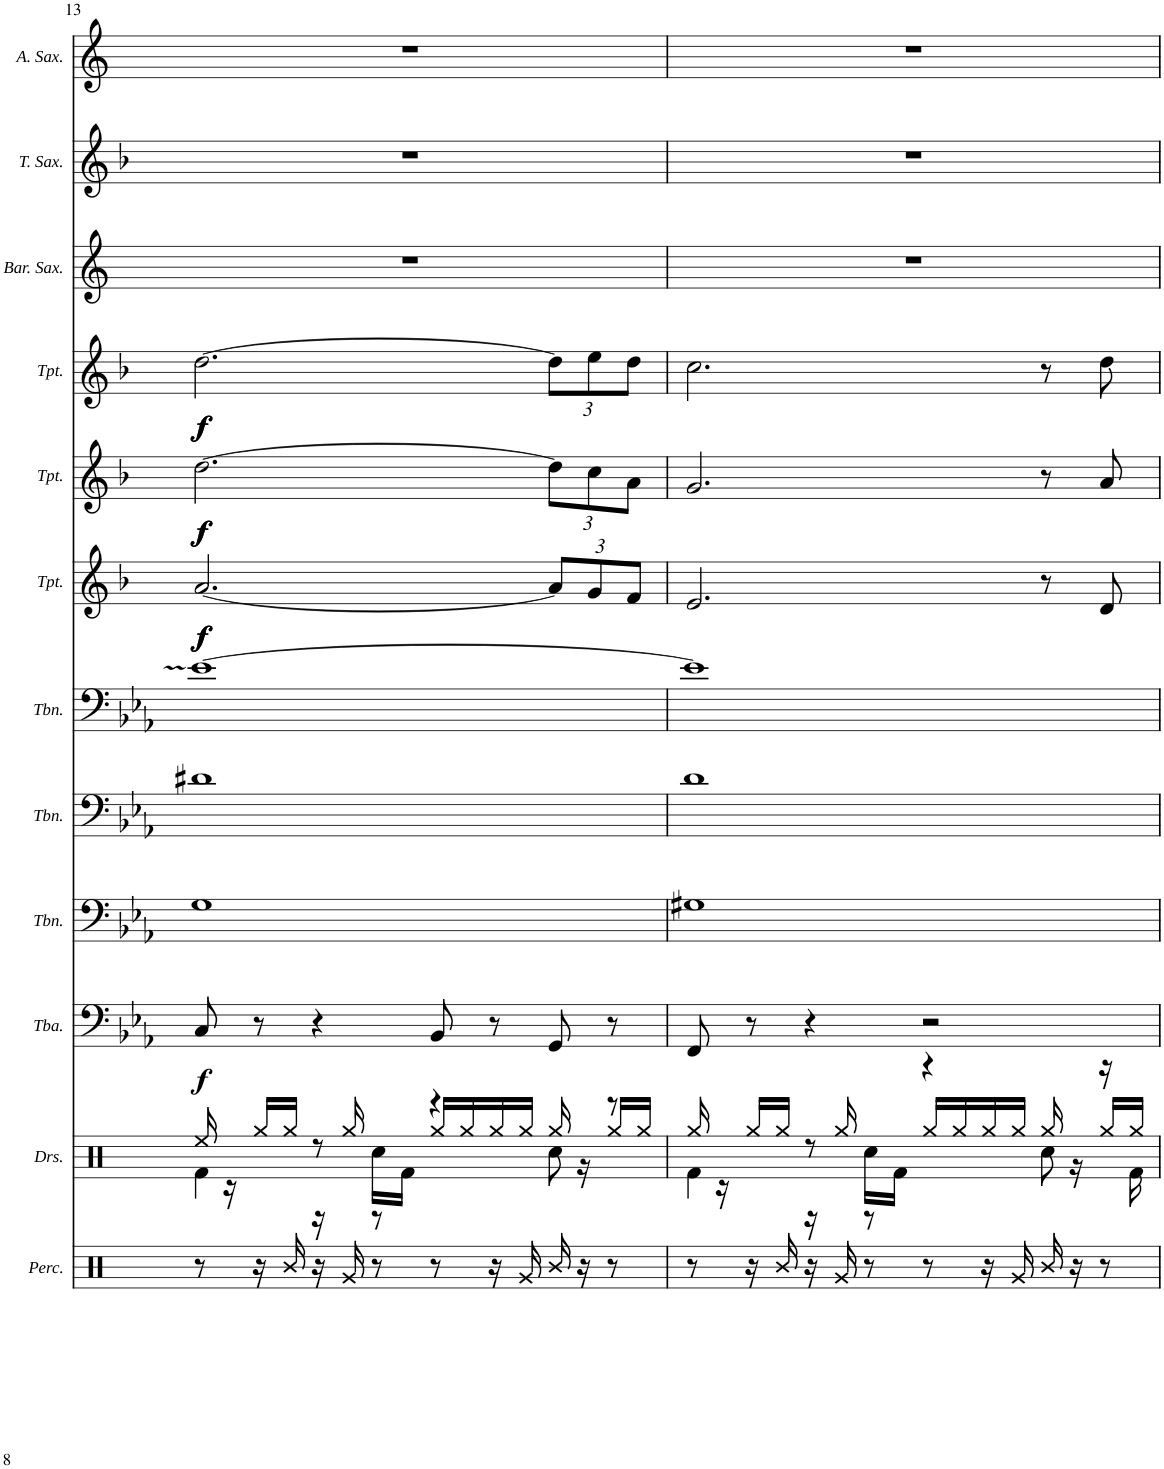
**kern	**kern	**kern	**dynam	**kern	**kern	**kern	**kern	**dynam	**kern	**dynam	**kern	**dynam	**kern	**kern	**kern
*part12	*part11	*part10	*part10	*part9	*part8	*part7	*part6	*part6	*part5	*part5	*part4	*part4	*part3	*part2	*part1
*staff12	*staff11	*staff10	*staff10	*staff9	*staff8	*staff7	*staff6	*staff6	*staff5	*staff5	*staff4	*staff4	*staff3	*staff2	*staff1
*I"Percussion	*I"Drumset	*I"Tuba	*	*I"Trombone	*I"Trombone	*I"Trombone	*I"Trumpet	*	*I"Trumpet	*	*I"Trumpet	*	*I"Baritone Saxophone	*I"Tenor Saxophone	*I"Alto Saxophone
*I'Perc.	*I'Drs.	*I'Tba.	*	*I'Tbn.	*I'Tbn.	*I'Tbn.	*I'Tpt.	*	*I'Tpt.	*	*I'Tpt.	*	*I'Bar. Sax.	*I'T. Sax.	*I'A. Sax.
!!LO:PB:g=z
*clefX	*clefX	*clefF4	*	*clefF4	*clefF4	*clefF4	*clefG2	*	*clefG2	*	*clefG2	*	*clefG2	*clefG2	*clefG2
*	*	*	*	*	*	*	*Trd1c2	*	*Trd1c2	*	*Trd1c2	*	*Trd12c21	*Trd8c14	*Trd5c9
*k[]	*k[]	*k[b-e-a-]	*	*k[b-e-a-]	*k[b-e-a-]	*k[b-e-a-]	*k[b-]	*	*k[b-]	*	*k[b-]	*	*k[]	*k[b-]	*k[]
*M4/4	*M4/4	*M4/4	*	*M4/4	*M4/4	*M4/4	*M4/4	*	*M4/4	*	*M4/4	*	*M4/4	*M4/4	*M4/4
=13	=13	=13	=13	=13	=13	=13	=13	=13	=13	=13	=13	=13	=13	=13	=13
*	*^	*	*	*	*	*	*	*	*	*	*	*	*	*	*
!	!	!	!	!LO:DY:b	!	!	!	!	!LO:DY:b	!	!	!	!	!	!	!
!	!	!	!	!	!	!	!	!	!LO:DY:n=1:b	!	!	!	!	!	!	!
!	!	!	!	!	!	!	!	!	!LO:DY:n=2:b	!	!LO:DY:b	!	!	!	!	!
!	!	!	!	!	!	!	!	!	!	!	!LO:DY:n=1:b	!	!	!	!	!
!	!	!	!	!	!	!	!	!	!	!	!LO:DY:n=2:b	!	!LO:DY:b	!	!	!
!	!	!	!	!	!	!	!	!	!	!	!	!	!LO:DY:n=1:b	!	!	!
!	!	!	!	!	!	!	!	!	!	!	!	!	!LO:DY:n=2:b	!	!	!
8r	4Rf\	16Ree/	8C/	f	1G	1d#X	[1e-	[2.a/	f f f	[2.dd\	f f f	[2.dd\	f f f	1r	1r	1r
.	.	16r	.	.	.	.	.	.	.	.	.	.	.	.	.	.
16r	.	16Rgg/LL	8r	.	.	.	.	.	.	.	.	.	.	.	.	.
16R/	.	16Rgg/JJ	.	.	.	.	.	.	.	.	.	.	.	.	.	.
16r	8r	16r	4r	.	.	.	.	.	.	.	.	.	.	.	.	.
16Rg/	.	16Rgg/	.	.	.	.	.	.	.	.	.	.	.	.	.	.
8r	16Rcc\LL	8r	.	.	.	.	.	.	.	.	.	.	.	.	.	.
.	16Rf\JJ	.	.	.	.	.	.	.	.	.	.	.	.	.	.	.
8r	4r	16Rgg/LL	8BB-/	.	.	.	.	.	.	.	.	.	.	.	.	.
.	.	16Rgg/	.	.	.	.	.	.	.	.	.	.	.	.	.	.
16r	.	16Rgg/	8r	.	.	.	.	.	.	.	.	.	.	.	.	.
16Rg/	.	16Rgg/JJ	.	.	.	.	.	.	.	.	.	.	.	.	.	.
*	*	*	*	*	*	*	*	*Xbrackettup	*	*Xbrackettup	*	*Xbrackettup	*	*	*	*
16R/	8Rcc\	16Rgg/	8GG/	.	.	.	.	12a/L]	.	12dd\L]	.	12dd\L]	.	.	.	.
16r	.	16r	.	.	.	.	.	.	.	.	.	.	.	.	.	.
.	.	.	.	.	.	.	.	12g/	.	12cc\	.	12ee\	.	.	.	.
8r	8r	16Rgg/LL	8r	.	.	.	.	.	.	.	.	.	.	.	.	.
.	.	.	.	.	.	.	.	12f/J	.	12a\J	.	12dd\J	.	.	.	.
.	.	16Rgg/JJ	.	.	.	.	.	.	.	.	.	.	.	.	.	.
=14	=14	=14	=14	=14	=14	=14	=14	=14	=14	=14	=14	=14	=14	=14	=14	=14
8r	4Rf\	16Rgg/	8FF/	.	1G#X	1d	1e-]	2.e/	.	2.g/	.	2.cc\	.	1r	1r	1r
.	.	16r	.	.	.	.	.	.	.	.	.	.	.	.	.	.
16r	.	16Rgg/LL	8r	.	.	.	.	.	.	.	.	.	.	.	.	.
16R/	.	16Rgg/JJ	.	.	.	.	.	.	.	.	.	.	.	.	.	.
16r	8r	16r	4r	.	.	.	.	.	.	.	.	.	.	.	.	.
16Rg/	.	16Rgg/	.	.	.	.	.	.	.	.	.	.	.	.	.	.
8r	16Rcc\LL	8r	.	.	.	.	.	.	.	.	.	.	.	.	.	.
.	16Rf\JJ	.	.	.	.	.	.	.	.	.	.	.	.	.	.	.
8r	4r	16Rgg/LL	2r	.	.	.	.	.	.	.	.	.	.	.	.	.
.	.	16Rgg/	.	.	.	.	.	.	.	.	.	.	.	.	.	.
16r	.	16Rgg/	.	.	.	.	.	.	.	.	.	.	.	.	.	.
16Rg/	.	16Rgg/JJ	.	.	.	.	.	.	.	.	.	.	.	.	.	.
16R/	8Rcc\	16Rgg/	.	.	.	.	.	8r	.	8r	.	8r	.	.	.	.
16r	.	16r	.	.	.	.	.	.	.	.	.	.	.	.	.	.
8r	16r	16Rgg/LL	.	.	.	.	.	8d/	.	8a/	.	8dd\	.	.	.	.
.	16Rf\	16Rgg/JJ	.	.	.	.	.	.	.	.	.	.	.	.	.	.
*	*v	*v	*	*	*	*	*	*	*	*	*	*	*	*	*	*
=	=	=	=	=	=	=	=	=	=	=	=	=	=	=	=
*-	*-	*-	*-	*-	*-	*-	*-	*-	*-	*-	*-	*-	*-	*-	*-
